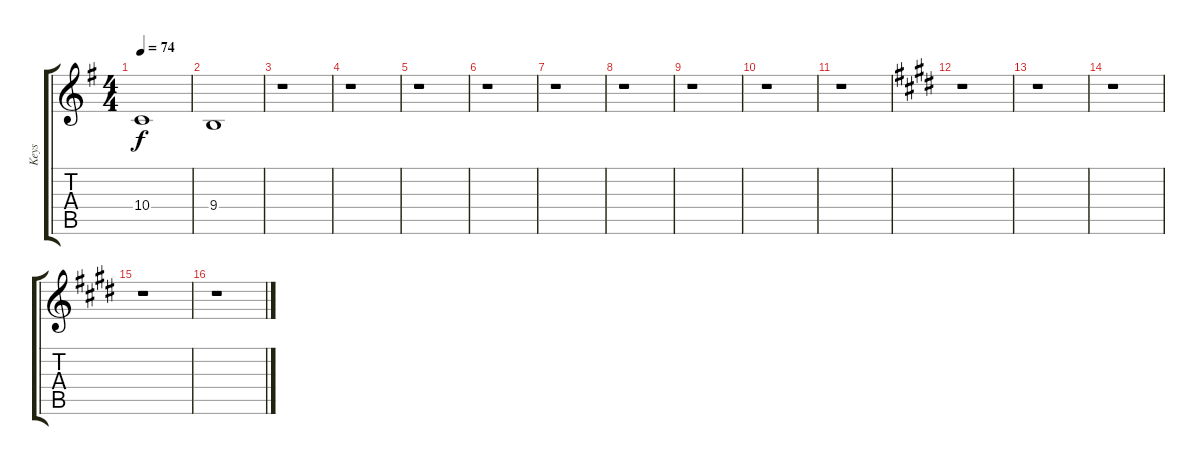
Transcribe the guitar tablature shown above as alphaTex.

\track ("Keys" "Keys") {instrument choiraahs}
\staff {score tabs}
\tuning (E4 B3 G3 D3 A2 E2) {hide}
\ts (4 4)
\tempo 74
\clef g2
\ks g
10.4.1{dy f} |
9.4.1 |
r.1 |
r.1 |
r.1 |
r.1 |
r.1 |
r.1 |
r.1 |
r.1 |
r.1 |
\ks e
r.1 |
r.1 |
r.1 |
r.1 |
r.1
